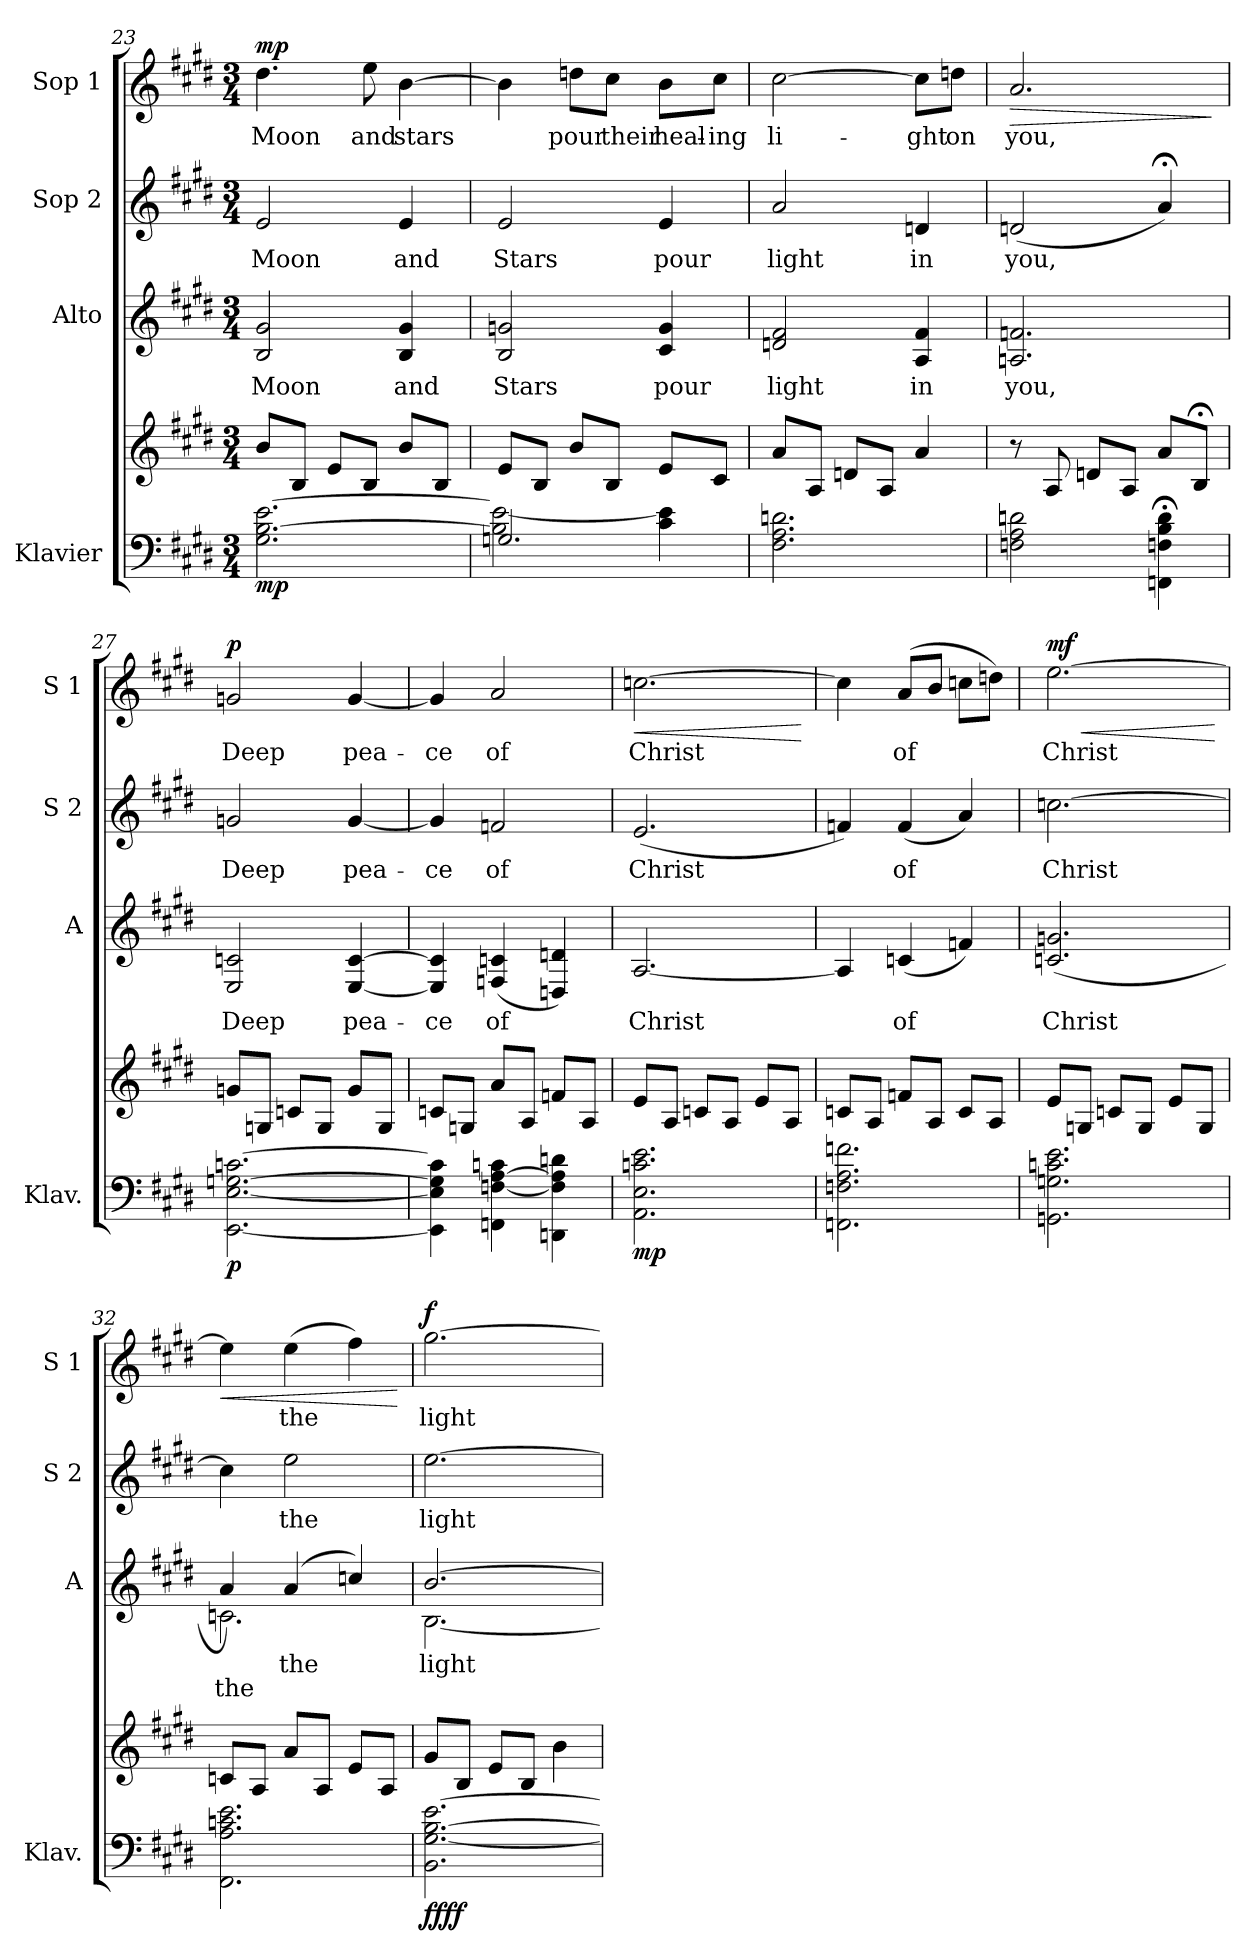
**kern	**kern	**dynam	**kern	**text	**text	**kern	**text	**kern	**text	**dynam
*part4	*part4	*part4	*part3	*part3	*part3	*part2	*part2	*part1	*part1	*part1
*staff5	*staff4	*staff4/5	*staff3	*staff3	*staff3	*staff2	*staff2	*staff1	*staff1	*staff1
*I"Klavier	*	*	*I"Alto	*	*	*I"Sop 2	*	*I"Sop 1	*	*
*I'Klav.	*	*	*I'A	*	*	*I'S 2	*	*I'S 1	*	*
*clefF4	*clefG2	*	*clefG2	*	*	*clefG2	*	*clefG2	*	*
*k[f#c#g#d#]	*k[f#c#g#d#]	*	*k[f#c#g#d#]	*	*	*k[f#c#g#d#]	*	*k[f#c#g#d#]	*	*
*M3/4	*M3/4	*	*M3/4	*	*	*M3/4	*	*M3/4	*	*
=23	=23	=23	=23	=23	=23	=23	=23	=23	=23	=23
!	!	!LO:DY:b=2	!	!LO:LY:b	!	!	!LO:LY:b	!	!LO:LY:b	!LO:DY:a
2.G#\ [2.B\ [2.e\	8b/L	mp	2B/ 2g#/	Moon	.	2e/	Moon	4.dd#\	Moon	mp
.	8B/J	.	.	.	.	.	.	.	.	.
.	8e/L	.	.	.	.	.	.	.	.	.
!	!	!	!	!	!	!	!	!	!LO:LY:b	!
.	8B/J	.	.	.	.	.	.	8ee\	and	.
!	!	!	!	!LO:LY:b	!	!	!LO:LY:b	!	!LO:LY:b	!
.	8b/L	.	4B/ 4g#/	and	.	4e/	and	[4b\	stars	.
.	8B/J	.	.	.	.	.	.	.	.	.
!!LO:LB:g=z
=24	=24	=24	=24	=24	=24	=24	=24	=24	=24	=24
*^	*	*	*	*	*	*	*	*	*	*
!	!	!	!	!	!LO:LY:b	!	!	!LO:LY:b	!	!	!
2.Gn/	2B\] 2e\_	8e/L	.	2B/ 2gn/	Stars	.	2e/	Stars	4b\]	.	.
.	.	8B/J	.	.	.	.	.	.	.	.	.
!	!	!	!	!	!	!	!	!	!	!LO:LY:b	!
.	.	8b/L	.	.	.	.	.	.	8ddn\L	pour	.
!	!	!	!	!	!	!	!	!	!	!LO:LY:b	!
.	.	8B/J	.	.	.	.	.	.	8cc#\J	their	.
!	!	!	!	!	!LO:LY:b	!	!	!LO:LY:b	!	!LO:LY:b	!
.	4c#\ 4e\]	8e/L	.	4c#/ 4g/	pour	.	4e/	pour	8b\L	heal-	.
!	!	!	!	!	!	!	!	!	!	!LO:LY:b	!
.	.	8c#/J	.	.	.	.	.	.	8cc#\J	-ing	.
*v	*v	*	*	*	*	*	*	*	*	*	*
=25	=25	=25	=25	=25	=25	=25	=25	=25	=25	=25
*	*	*	*	*	*	*	*	*MM65	*	*
!	!	!	!	!LO:LY:b	!	!	!LO:LY:b	!	!LO:LY:b	!
2.F#\ 2.A\ 2.dn\	8a/L	.	2dn/ 2f#/	light	.	2a/	light	[2cc#\	li-	.
.	8A/J	.	.	.	.	.	.	.	.	.
.	8dn/L	.	.	.	.	.	.	.	.	.
.	8A/J	.	.	.	.	.	.	.	.	.
*	*	*	*	*	*	*	*	*MM60	*	*
!	!	!	!	!LO:LY:b	!	!	!LO:LY:b	!	!LO:LY:b	!
.	4a/	.	4A/ 4f#/	in	.	4dn/	in	8cc#\L]	-ght	.
!	!	!	!	!	!	!	!	!	!LO:LY:b	!
.	.	.	.	.	.	.	.	8ddn\J	on	.
=26	=26	=26	=26	=26	=26	=26	=26	=26	=26	=26
*	*	*	*	*	*	*	*	*MM55	*	*
!	!	!	!	!LO:LY:b	!	!	!LO:LY:b	!	!LO:LY:b	!LO:HP:b
2Fn\ 2A\ 2dn\	8r	.	2.An/ 2.fn/	you,	.	(2dn/	you,	2.a/	you,	>
.	8A/	.	.	.	.	.	.	.	.	.
.	8dn/L	.	.	.	.	.	.	.	.	.
.	8A/J	.	.	.	.	.	.	.	.	.
4FFn\;< 4Fn\;< 4B\;< 4d\;<	8a/L	.	.	.	.	4a;</)	.	.	.	.
.	8B;</J	.	.	.	.	.	.	.	.	.
.	.	.	.	.	.	.	.	.	.	]
=27	=27	=27	=27	=27	=27	=27	=27	=27	=27	=27
*	*	*	*	*	*	*	*	*MM60	*	*
!	!	!LO:DY:b=2	!	!LO:LY:b	!	!	!LO:LY:b	!	!LO:LY:b	!LO:DY:a
[2.EE\ [2.E\ [2.Gn\ [2.cn\	8gn/L	p	2E/ 2cn/	Deep	.	2gn/	Deep	2gn/	Deep	p
.	8Gn/J	.	.	.	.	.	.	.	.	.
.	8cn/L	.	.	.	.	.	.	.	.	.
.	8G/J	.	.	.	.	.	.	.	.	.
*	*	*	*	*	*	*	*	*MM65	*	*
!	!	!	!	!LO:LY:b	!	!	!LO:LY:b	!	!LO:LY:b	!
.	8g/L	.	[4E/ [4c/	pea-	.	[4g/	pea-	[4g/	pea-	.
.	8G/J	.	.	.	.	.	.	.	.	.
!!LO:PB:g=z
=28	=28	=28	=28	=28	=28	=28	=28	=28	=28	=28
*	*	*	*	*	*	*	*	*MM70	*	*
!	!	!	!	!LO:LY:b	!	!	!LO:LY:b	!	!LO:LY:b	!
4EE\] 4E\] 4G\] 4c\]	8cn/L	.	4E/] 4c/]	-ce	.	4g/]	-ce	4g/]	-ce	.
.	8Gn/J	.	.	.	.	.	.	.	.	.
!	!	!	!	!LO:LY:b	!	!	!LO:LY:b	!	!LO:LY:b	!
4FFn\ [4Fn\ [4A\ 4cn\	8a/L	.	(4Fn/ 4cn/	of	.	2fn/	of	2a/	of	.
.	8A/J	.	.	.	.	.	.	.	.	.
4DDn\ 4F\] 4A\] 4dn\	8fn/L	.	4Dn/ 4dn/)	.	.	.	.	.	.	.
.	8A/J	.	.	.	.	.	.	.	.	.
=29	=29	=29	=29	=29	=29	=29	=29	=29	=29	=29
!	!	!LO:DY:b=2	!	!LO:LY:b	!	!	!LO:LY:b	!	!LO:LY:b	!LO:HP:b
2.AA\ 2.E\ 2.cn\ 2.e\	8e/L	mp	[2.A/	Christ	.	(2.e/	Christ	[2.ccn\	Christ	<
.	8A/J	.	.	.	.	.	.	.	.	.
.	8cn/L	.	.	.	.	.	.	.	.	.
.	8A/J	.	.	.	.	.	.	.	.	.
.	8e/L	.	.	.	.	.	.	.	.	.
.	8A/J	.	.	.	.	.	.	.	.	.
.	.	.	.	.	.	.	.	.	.	[
=30	=30	=30	=30	=30	=30	=30	=30	=30	=30	=30
2.FFn\ 2.Fn\ 2.A\ 2.fn\	8cn/L	.	4A/]	.	.	4fn/)	.	4cc\]	.	.
.	8A/J	.	.	.	.	.	.	.	.	.
!	!	!	!	!LO:LY:b	!	!	!LO:LY:b	!	!LO:LY:b	!
.	8fn/L	.	(4cn/	of	.	(4f/	of	(8a/L	of	.
.	8A/J	.	.	.	.	.	.	8b/J	.	.
.	8c/L	.	4fn/)	.	.	4a/)	.	8ccn\L	.	.
.	8A/J	.	.	.	.	.	.	8ddn\J)	.	.
=31	=31	=31	=31	=31	=31	=31	=31	=31	=31	=31
!	!	!	!	!LO:LY:b	!	!	!LO:LY:b	!	!LO:LY:b	!LO:HP:b
!	!	!	!	!	!	!	!	!	!	!LO:DY:n=1:a
2.GGn\ 2.Gn\ 2.cn\ 2.e\	8e/L	.	(2.cn/ 2.gn/	Christ	.	[2.ccn\	Christ	[2.ee\	Christ	< mf
.	8Gn/J	.	.	.	.	.	.	.	.	.
.	8cn/L	.	.	.	.	.	.	.	.	.
.	8G/J	.	.	.	.	.	.	.	.	.
.	8e/L	.	.	.	.	.	.	.	.	.
.	8G/J	.	.	.	.	.	.	.	.	.
.	.	.	.	.	.	.	.	.	.	[
!!LO:LB:g=z
=32	=32	=32	=32	=32	=32	=32	=32	=32	=32	=32
*	*	*	*^	*	*	*	*	*	*	*
!	!	!	!	!	!	!LO:LY:b	!	!	!	!	!LO:HP:b
2.FF#\ 2.A\ 2.cn\ 2.e\	8cn/L	.	4a/)	2.cn\	.	the	4cc\]	.	4ee\]	.	<
.	8A/J	.	.	.	.	.	.	.	.	.	.
!	!	!	!	!	!LO:LY:b	!	!	!LO:LY:b	!	!LO:LY:b	!
.	8a/L	.	(4a/	.	the	.	2ee\	the	(4ee\	the	.
.	8A/J	.	.	.	.	.	.	.	.	.	.
.	8e/L	.	4ccn/)	.	.	.	.	.	4ff#\)	.	.
.	8A/J	.	.	.	.	.	.	.	.	.	.
*	*	*	*v	*v	*	*	*	*	*	*	*
.	.	.	.	.	.	.	.	.	.	[
=33	=33	=33	=33	=33	=33	=33	=33	=33	=33	=33
!	!	!LO:DY:b=2	!	!LO:LY:b	!	!	!LO:LY:b	!	!LO:LY:b	!
*	*	*	*^	*	*	*	*	*	*	*
!	!	!LO:DY:n=1:b=2	!	!	!	!	!	!	!	!	!
!	!	!LO:DY:n=2:b=2	!	!	!	!	!	!	!	!	!
!	!	!LO:DY:n=3:b=2	!	!	!	!	!	!	!	!	!LO:DY:b
2.BB\ [2.G#\ [2.B\ [2.e\	8g#/L	f f f f	[2.b/	[2.B\	light	.	[2.ee\	light	[2.gg#\	light	f
.	8B/J	.	.	.	.	.	.	.	.	.	.
.	8e/L	.	.	.	.	.	.	.	.	.	.
.	8B/J	.	.	.	.	.	.	.	.	.	.
.	4b\	.	.	.	.	.	.	.	.	.	.
*	*	*	*v	*v	*	*	*	*	*	*	*
=	=	=	=	=	=	=	=	=	=	=
*-	*-	*-	*-	*-	*-	*-	*-	*-	*-	*-
